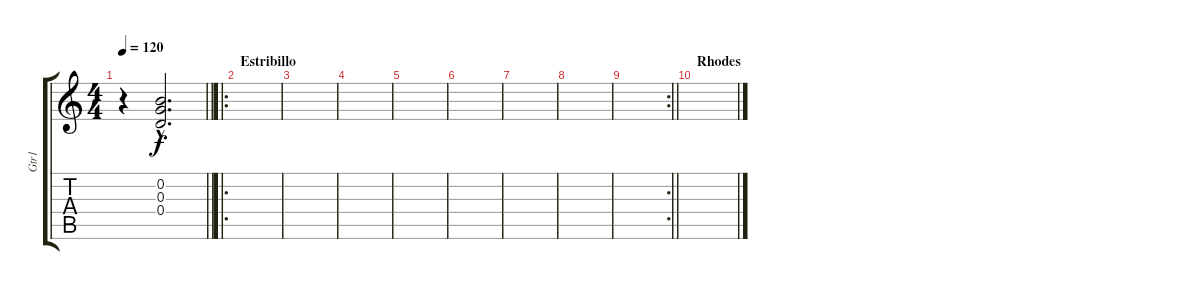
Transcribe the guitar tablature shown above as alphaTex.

\track ("Gtr1" "Gtr1") {instrument acousticguitarnylon}
\staff {score tabs}
\tuning (E4 B3 G3 D3 A2 E2) {hide}
\ts (4 4)
\tempo 120
\clef g2
\barLineRight lightlight
\ks c
r.4{dy f} (0.2{hac} 0.3{hac} 0.4{hac}).2{d} |
\ro
\section ("" "Estribillo")
|
|
|
|
|
|
|
\rc 2
\barLineRight lightlight
|
\section ("" "Rhodes")
